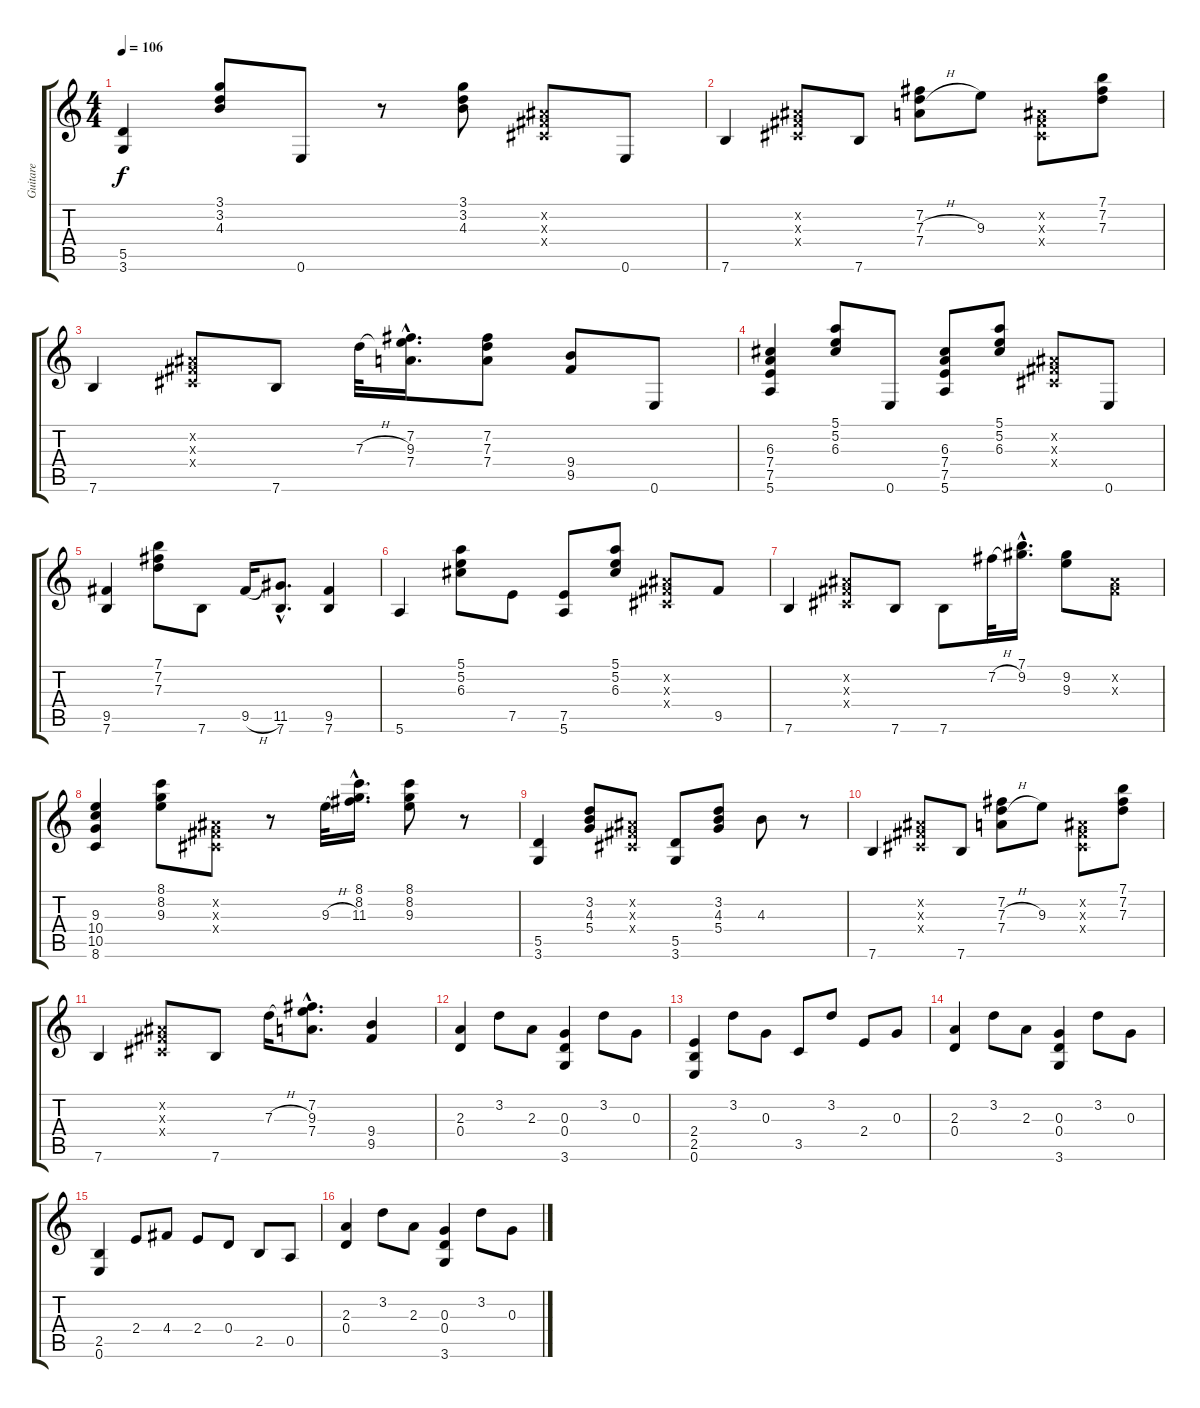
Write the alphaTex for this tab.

\track ("Guitare" "Guitare") {instrument overdrivenguitar}
\staff {score tabs}
\tuning (E4 B3 G3 D3 A2 E2) {hide}
\ts (4 4)
\tempo 106
\clef g2
\ks c
(5.5 3.6).4{dy f} (3.1 3.2 4.3).8 0.6.8 r.8 (3.1 3.2 4.3).8 (-1.2{x} -1.3{x} -1.4{x}).8 0.6.8 |
7.6.4 (-1.2{x} -1.3{x} -1.4{x}).8 7.6.8 (7.2 7.3{h} 7.4).8 9.3.8 (-1.2{x} -1.3{x} -1.4{x}).8 (7.1 7.2 7.3).8 |
7.6.4 (-1.2{x} -1.3{x} -1.4{x}).8 7.6.8 7.3{h}.32 (7.2{hac} 9.3{hac} 7.4{hac}).16{d} (7.2 7.3 7.4).8 (9.4 9.5).8 0.6.8 |
(6.3 7.4 7.5 5.6).4 (5.1 5.2 6.3).8 0.6.8 (6.3 7.4 7.5 5.6).8 (5.1 5.2 6.3).8 (-1.2{x} -1.3{x} -1.4{x}).8 0.6.8 |
(9.5 7.6).4 (7.1 7.2 7.3).8 7.6.8 9.5{h}.16 (11.5{hac} 7.6{hac}).8{d} (9.5 7.6).4 |
5.6.4 (5.1 5.2 6.3).8 7.5.8 (7.5 5.6).8 (5.1 5.2 6.3).8 (-1.2{x} -1.3{x} -1.4{x}).8 9.5.8 |
7.6.4 (-1.2{x} -1.3{x} -1.4{x}).8 7.6.8 7.6.8 7.2{h}.32 (7.1{hac} 9.2{hac}).16{d} (9.2 9.3).8 (-1.2{x} -1.3{x}).8 |
(9.3 10.4 10.5 8.6).4 (8.1 8.2 9.3).8 (-1.2{x} -1.3{x} -1.4{x}).8 r.8 9.3{h}.32 (8.1{hac} 8.2{hac} 11.3{hac}).16{d} (8.1 8.2 9.3).8 r.8 |
(5.5 3.6).4 (3.2 4.3 5.4).8 (-1.2{x} -1.3{x} -1.4{x}).8 (5.5 3.6).8 (3.2 4.3 5.4).8 4.3.8 r.8 |
7.6.4 (-1.2{x} -1.3{x} -1.4{x}).8 7.6.8 (7.2 7.3{h} 7.4).8 9.3.8 (-1.2{x} -1.3{x} -1.4{x}).8 (7.1 7.2 7.3).8 |
7.6.4 (-1.2{x} -1.3{x} -1.4{x}).8 7.6.8 7.3{h}.16 (7.2{hac} 9.3{hac} 7.4{hac}).8{d} (9.4 9.5).4 |
(2.3 0.4).4 3.2.8 2.3.8 (0.3 0.4 3.6).4 3.2.8 0.3.8 |
(2.4 2.5 0.6).4 3.2.8 0.3.8 3.5.8 3.2.8 2.4.8 0.3.8 |
(2.3 0.4).4 3.2.8 2.3.8 (0.3 0.4 3.6).4 3.2.8 0.3.8 |
(2.5 0.6).4 2.4.8 4.4.8 2.4.8 0.4.8 2.5.8 0.5.8 |
(2.3 0.4).4 3.2.8 2.3.8 (0.3 0.4 3.6).4 3.2.8 0.3.8
